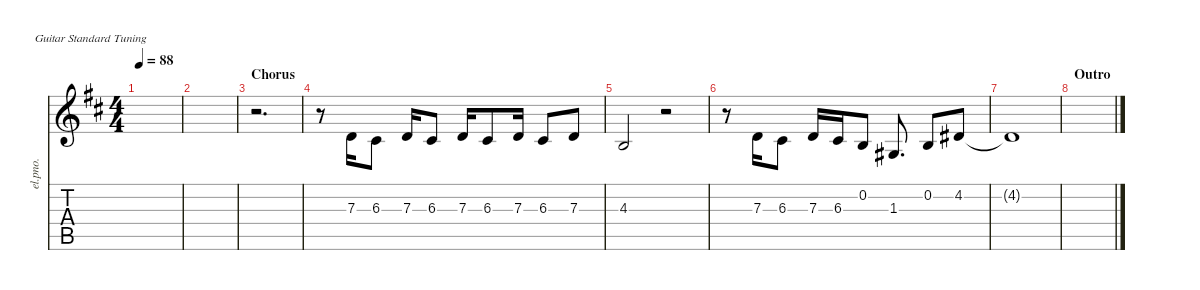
\defaultSystemsLayout 4
\hideDynamics
\bracketExtendMode nobrackets
\otherSystemsTrackNameOrientation horizontal
\track ("E-Piano Solo" "el.pno.") {instrument electricpiano1}
\staff {score tabs}
\tuning (E4 B3 G3 D3 A2 E2)
\ts (4 4)
\tempo 88
\clef g2
\ks d
|
|
\section ("" "Chorus")
r.2{d beam Down} |
r.8{beam Down} 7.3{acc forcenatural}.16{beam Up} 6.3{acc #}.8{beam Up} 7.3{acc forcenatural}.16{beam Up} 6.3{acc #}.8{beam Up} 7.3{acc forcenatural}.16{beam Up} 6.3{acc #}.8{beam Up} 7.3{acc forcenatural}.16{beam Up} 6.3{acc #}.8{beam Up} 7.3{acc forcenatural}.8{beam Up} |
4.3{acc forcenatural}.2{beam Up} r.2{beam Up} |
r.8{beam Down} 7.3{acc forcenatural}.16{beam Up} 6.3{acc #}.8{beam Up} 7.3{acc forcenatural}.16{beam Up} 6.3{acc #}.16{beam Up} 0.2{acc forcenatural}.8{beam Up} 1.3{acc #}.8{d beam Up} 0.2{acc forcenatural}.8{beam Up} 4.2{acc #}.8{beam Up} |
4.2{t acc #}.1{beam Up} |
\section ("" "Outro")
